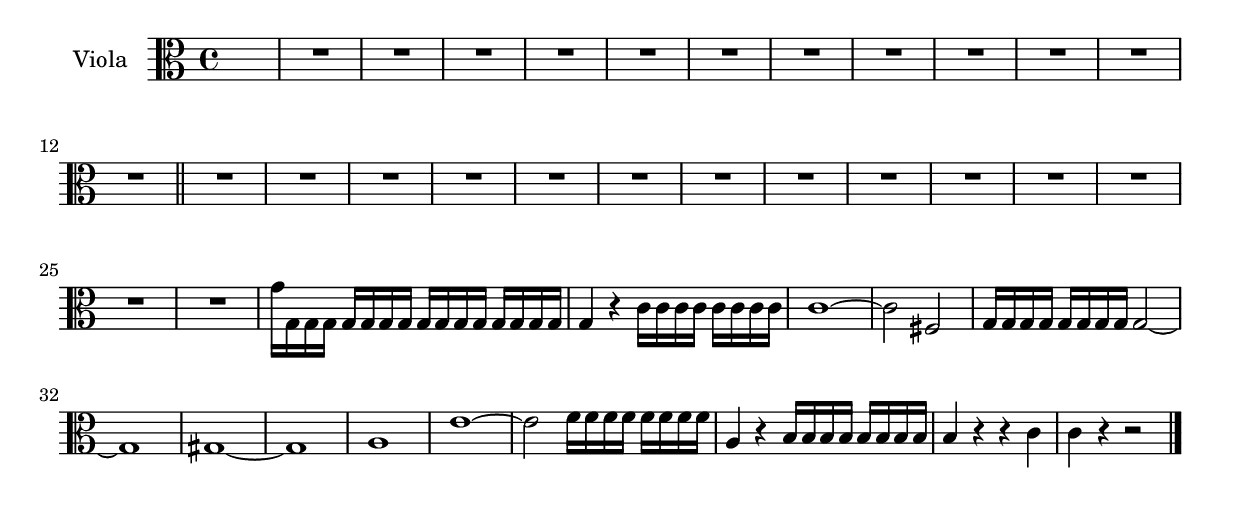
\new Staff  {
	\set Staff.instrumentName="Viola"
	\set Staff.midiInstrument="viola"
	\key c \major
	\clef alto
	\relative c'' {
		\partial 2. s2. |
		R1*12 \bar "||"
		R1*14 |
		g16 g, g g g g g g g g g g g g g g |
		g4 r c16 c c c c c c c |
		c1~ |
		c2 fis, |
		g16 g g g g g g g g2~ |
		g1 |
		gis~ |
		gis |
		a |
		e'~ |
		e2 f16 f f f f f f f |
		a,4 r b16 b b b b b b b |
		b4 r r c |
		c r r2 |
	\bar "|."
	}

}
